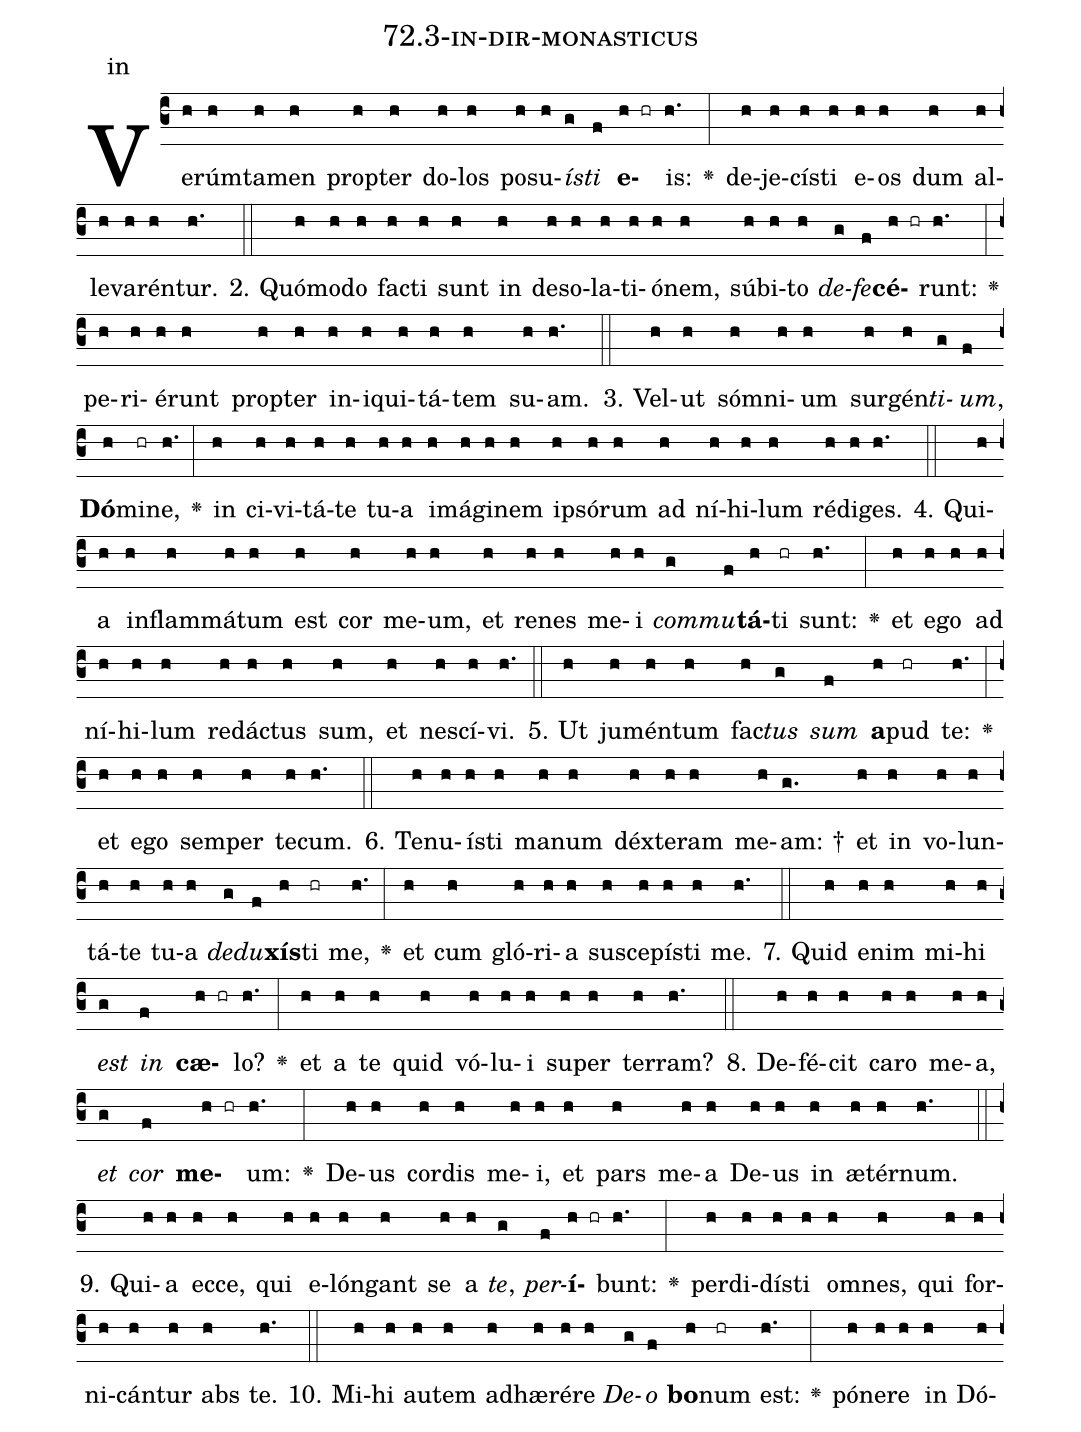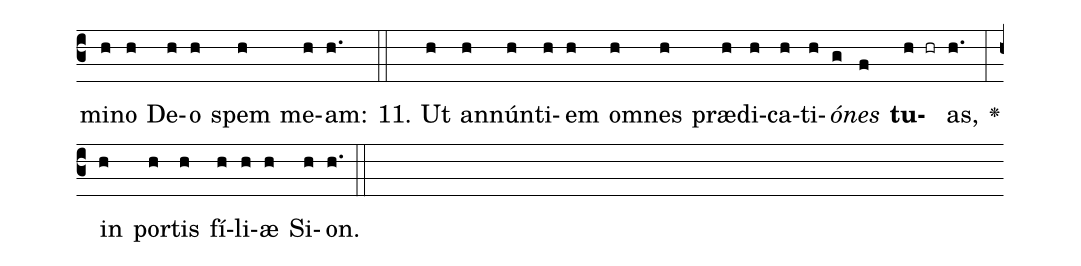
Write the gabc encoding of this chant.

name: 72.3-in-dir-monasticus;
annotation: in;
%%
(c3)Ve(h)rúm(h)ta(h)men(h) prop(h)ter(h) do(h)los(h) po(h)su(h)<i>ís</i>(g)<i>ti</i>(f) <b>e</b>(h hr)is:(h.) <v>\greheightstar</v>(:) de(h)je(h)cís(h)ti(h) e(h)os(h) dum(h) al(h)le(h)va(h)rén(h)tur.(h.) (::)
2. Quó(h)mo(h)do(h) fac(h)ti(h) sunt(h) in(h) de(h)so(h)la(h)ti(h)ó(h)nem,(h) súb(h)i(h)to(h) <i>de</i>(g)<i>fe</i>(f)<b>cé</b>(h hr)runt:(h.) <v>\greheightstar</v>(:) pe(h)ri(h)é(h)runt(h) prop(h)ter(h) in(h)i(h)qui(h)tá(h)tem(h) su(h)am.(h.) (::)
3. Vel(h)ut(h) sóm(h)ni(h)um(h) sur(h)gén(h)<i>ti</i>(g)<i>um</i>,(f) <b>Dó</b>(h)mi(hr)ne,(h.) <v>\greheightstar</v>(:) in(h) ci(h)vi(h)tá(h)te(h) tu(h)a(h) i(h)má(h)gi(h)nem(h) ip(h)só(h)rum(h) ad(h) ní(h)hi(h)lum(h) réd(h)i(h)ges.(h.) (::)
4. Qui(h)a(h) in(h)flam(h)má(h)tum(h) est(h) cor(h) me(h)um,(h) et(h) re(h)nes(h) me(h)i(h) <i>com</i>(g)<i>mu</i>(f)<b>tá</b>(h)ti(hr) sunt:(h.) <v>\greheightstar</v>(:) et(h) e(h)go(h) ad(h) ní(h)hi(h)lum(h) red(h)ác(h)tus(h) sum,(h) et(h) ne(h)scí(h)vi.(h.) (::)
5. Ut(h) ju(h)mén(h)tum(h) fac(h)<i>tus</i>(g) <i>sum</i>(f) <b>a</b>(h)pud(hr) te:(h.) <v>\greheightstar</v>(:) et(h) e(h)go(h) sem(h)per(h) te(h)cum.(h.) (::)
6. Te(h)nu(h)ís(h)ti(h) ma(h)num(h) déx(h)te(h)ram(h) me(h)am: †(g.) et(h) in(h) vo(h)lun(h)tá(h)te(h) tu(h)a(h) <i>de</i>(g)<i>du</i>(f)<b>xís</b>(h)ti(hr) me,(h.) <v>\greheightstar</v>(:) et(h) cum(h) gló(h)ri(h)a(h) su(h)sce(h)pís(h)ti(h) me.(h.) (::)
7. Quid(h) e(h)nim(h) mi(h)hi(h) <i>est</i>(g) <i>in</i>(f) <b>cæ</b>(h hr)lo?(h.) <v>\greheightstar</v>(:) et(h) a(h) te(h) quid(h) vó(h)lu(h)i(h) su(h)per(h) ter(h)ram?(h.) (::)
8. De(h)fé(h)cit(h) ca(h)ro(h) me(h)a,(h) <i>et</i>(g) <i>cor</i>(f) <b>me</b>(h hr)um:(h.) <v>\greheightstar</v>(:) De(h)us(h) cor(h)dis(h) me(h)i,(h) et(h) pars(h) me(h)a(h) De(h)us(h) in(h) æ(h)tér(h)num.(h.) (::)
9. Qui(h)a(h) ec(h)ce,(h) qui(h) e(h)lón(h)gant(h) se(h) a(h) <i>te</i>,(g) <i>per</i>(f)<b>í</b>(h hr)bunt:(h.) <v>\greheightstar</v>(:) per(h)di(h)dís(h)ti(h) om(h)nes,(h) qui(h) for(h)ni(h)cán(h)tur(h) abs(h) te.(h.) (::)
10. Mi(h)hi(h) au(h)tem(h) ad(h)hæ(h)ré(h)re(h) <i>De</i>(g)<i>o</i>(f) <b>bo</b>(h)num(hr) est:(h.) <v>\greheightstar</v>(:) pó(h)ne(h)re(h) in(h) Dó(h)mi(h)no(h) De(h)o(h) spem(h) me(h)am:(h.) (::)
11. Ut(h) an(h)nún(h)ti(h)em(h) om(h)nes(h) præ(h)di(h)ca(h)ti(h)<i>ó</i>(g)<i>nes</i>(f) <b>tu</b>(h hr)as,(h.) <v>\greheightstar</v>(:) in(h) por(h)tis(h) fí(h)li(h)æ(h) Si(h)on.(h.) (::)
